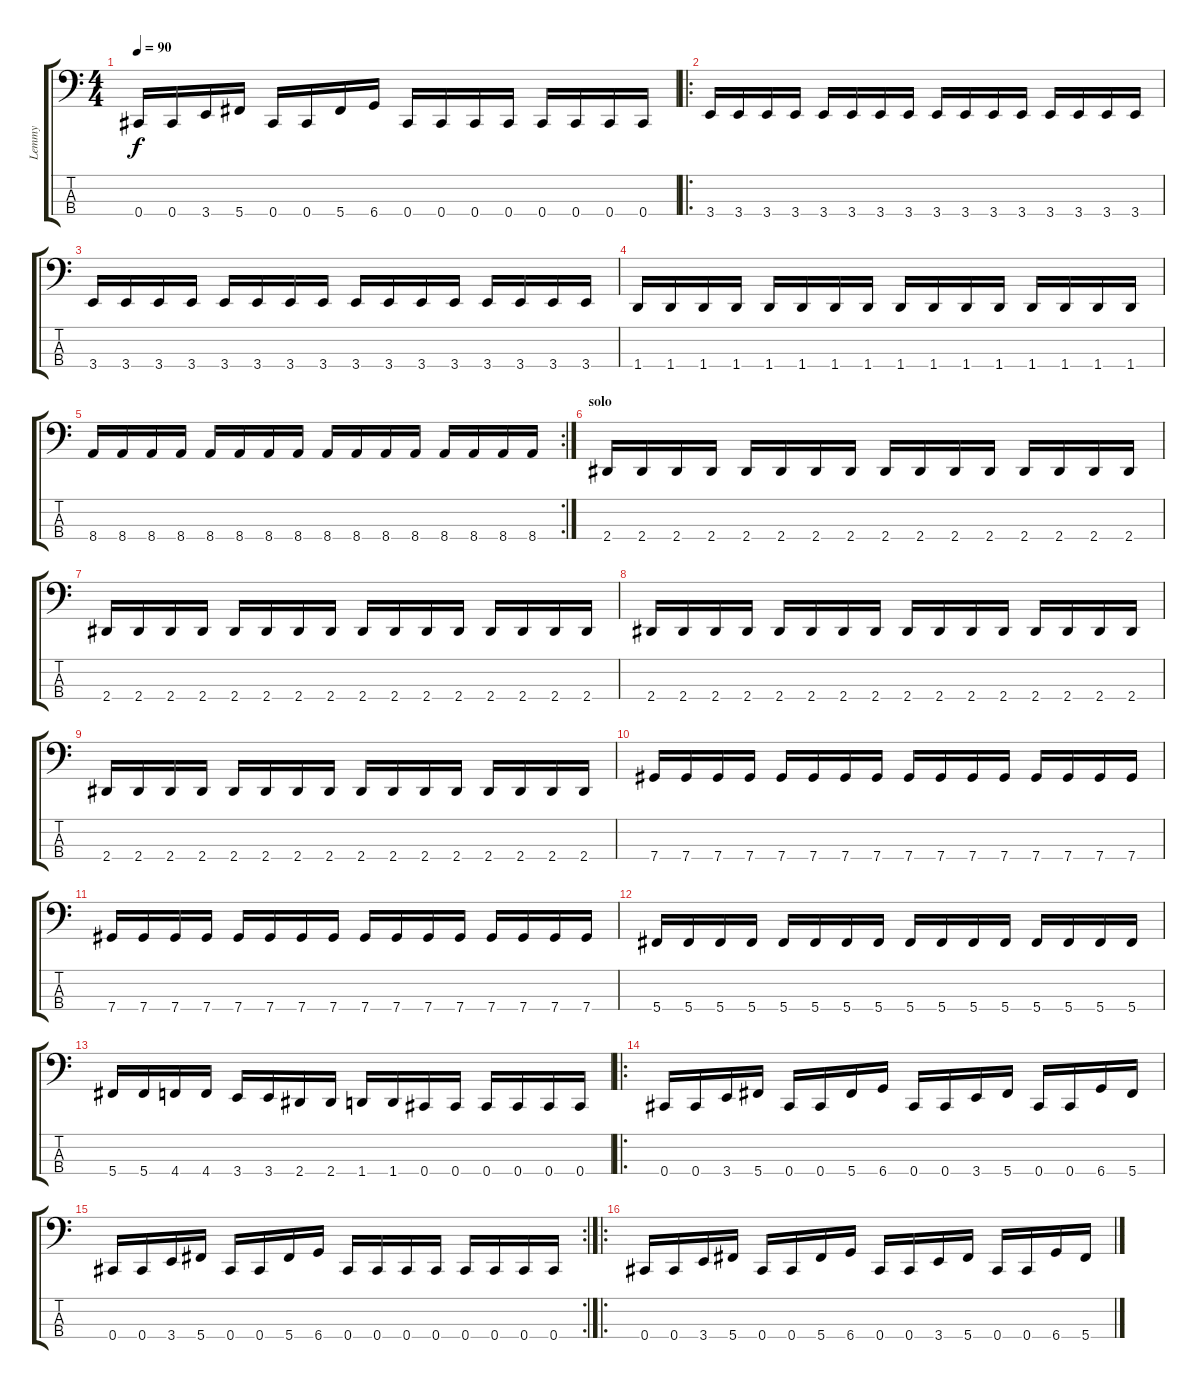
\track ("Lemmy" "Lemmy") {instrument overdrivenguitar}
\staff {score tabs}
\tuning (Gb2 Db2 Ab1 Db1) {hide}
\ts (4 4)
\tempo 90
\clef f4
\ks c
0.4.16{dy f} 0.4.16 3.4.16 5.4.16 0.4.16 0.4.16 5.4.16 6.4.16 0.4.16 0.4.16 0.4.16 0.4.16 0.4.16 0.4.16 0.4.16 0.4.16 |
\ro
3.4.16 3.4.16 3.4.16 3.4.16 3.4.16 3.4.16 3.4.16 3.4.16 3.4.16 3.4.16 3.4.16 3.4.16 3.4.16 3.4.16 3.4.16 3.4.16 |
3.4.16 3.4.16 3.4.16 3.4.16 3.4.16 3.4.16 3.4.16 3.4.16 3.4.16 3.4.16 3.4.16 3.4.16 3.4.16 3.4.16 3.4.16 3.4.16 |
1.4.16 1.4.16 1.4.16 1.4.16 1.4.16 1.4.16 1.4.16 1.4.16 1.4.16 1.4.16 1.4.16 1.4.16 1.4.16 1.4.16 1.4.16 1.4.16 |
\rc 2
8.4.16 8.4.16 8.4.16 8.4.16 8.4.16 8.4.16 8.4.16 8.4.16 8.4.16 8.4.16 8.4.16 8.4.16 8.4.16 8.4.16 8.4.16 8.4.16 |
\section ("" "solo")
2.4.16 2.4.16 2.4.16 2.4.16 2.4.16 2.4.16 2.4.16 2.4.16 2.4.16 2.4.16 2.4.16 2.4.16 2.4.16 2.4.16 2.4.16 2.4.16 |
2.4.16 2.4.16 2.4.16 2.4.16 2.4.16 2.4.16 2.4.16 2.4.16 2.4.16 2.4.16 2.4.16 2.4.16 2.4.16 2.4.16 2.4.16 2.4.16 |
2.4.16 2.4.16 2.4.16 2.4.16 2.4.16 2.4.16 2.4.16 2.4.16 2.4.16 2.4.16 2.4.16 2.4.16 2.4.16 2.4.16 2.4.16 2.4.16 |
2.4.16 2.4.16 2.4.16 2.4.16 2.4.16 2.4.16 2.4.16 2.4.16 2.4.16 2.4.16 2.4.16 2.4.16 2.4.16 2.4.16 2.4.16 2.4.16 |
7.4.16 7.4.16 7.4.16 7.4.16 7.4.16 7.4.16 7.4.16 7.4.16 7.4.16 7.4.16 7.4.16 7.4.16 7.4.16 7.4.16 7.4.16 7.4.16 |
7.4.16 7.4.16 7.4.16 7.4.16 7.4.16 7.4.16 7.4.16 7.4.16 7.4.16 7.4.16 7.4.16 7.4.16 7.4.16 7.4.16 7.4.16 7.4.16 |
5.4.16 5.4.16 5.4.16 5.4.16 5.4.16 5.4.16 5.4.16 5.4.16 5.4.16 5.4.16 5.4.16 5.4.16 5.4.16 5.4.16 5.4.16 5.4.16 |
5.4.16 5.4.16 4.4.16 4.4.16 3.4.16 3.4.16 2.4.16 2.4.16 1.4.16 1.4.16 0.4.16 0.4.16 0.4.16 0.4.16 0.4.16 0.4.16 |
\ro
0.4.16 0.4.16 3.4.16 5.4.16 0.4.16 0.4.16 5.4.16 6.4.16 0.4.16 0.4.16 3.4.16 5.4.16 0.4.16 0.4.16 6.4.16 5.4.16 |
\rc 2
0.4.16 0.4.16 3.4.16 5.4.16 0.4.16 0.4.16 5.4.16 6.4.16 0.4.16 0.4.16 0.4.16 0.4.16 0.4.16 0.4.16 0.4.16 0.4.16 |
\ro
0.4.16 0.4.16 3.4.16 5.4.16 0.4.16 0.4.16 5.4.16 6.4.16 0.4.16 0.4.16 3.4.16 5.4.16 0.4.16 0.4.16 6.4.16 5.4.16
